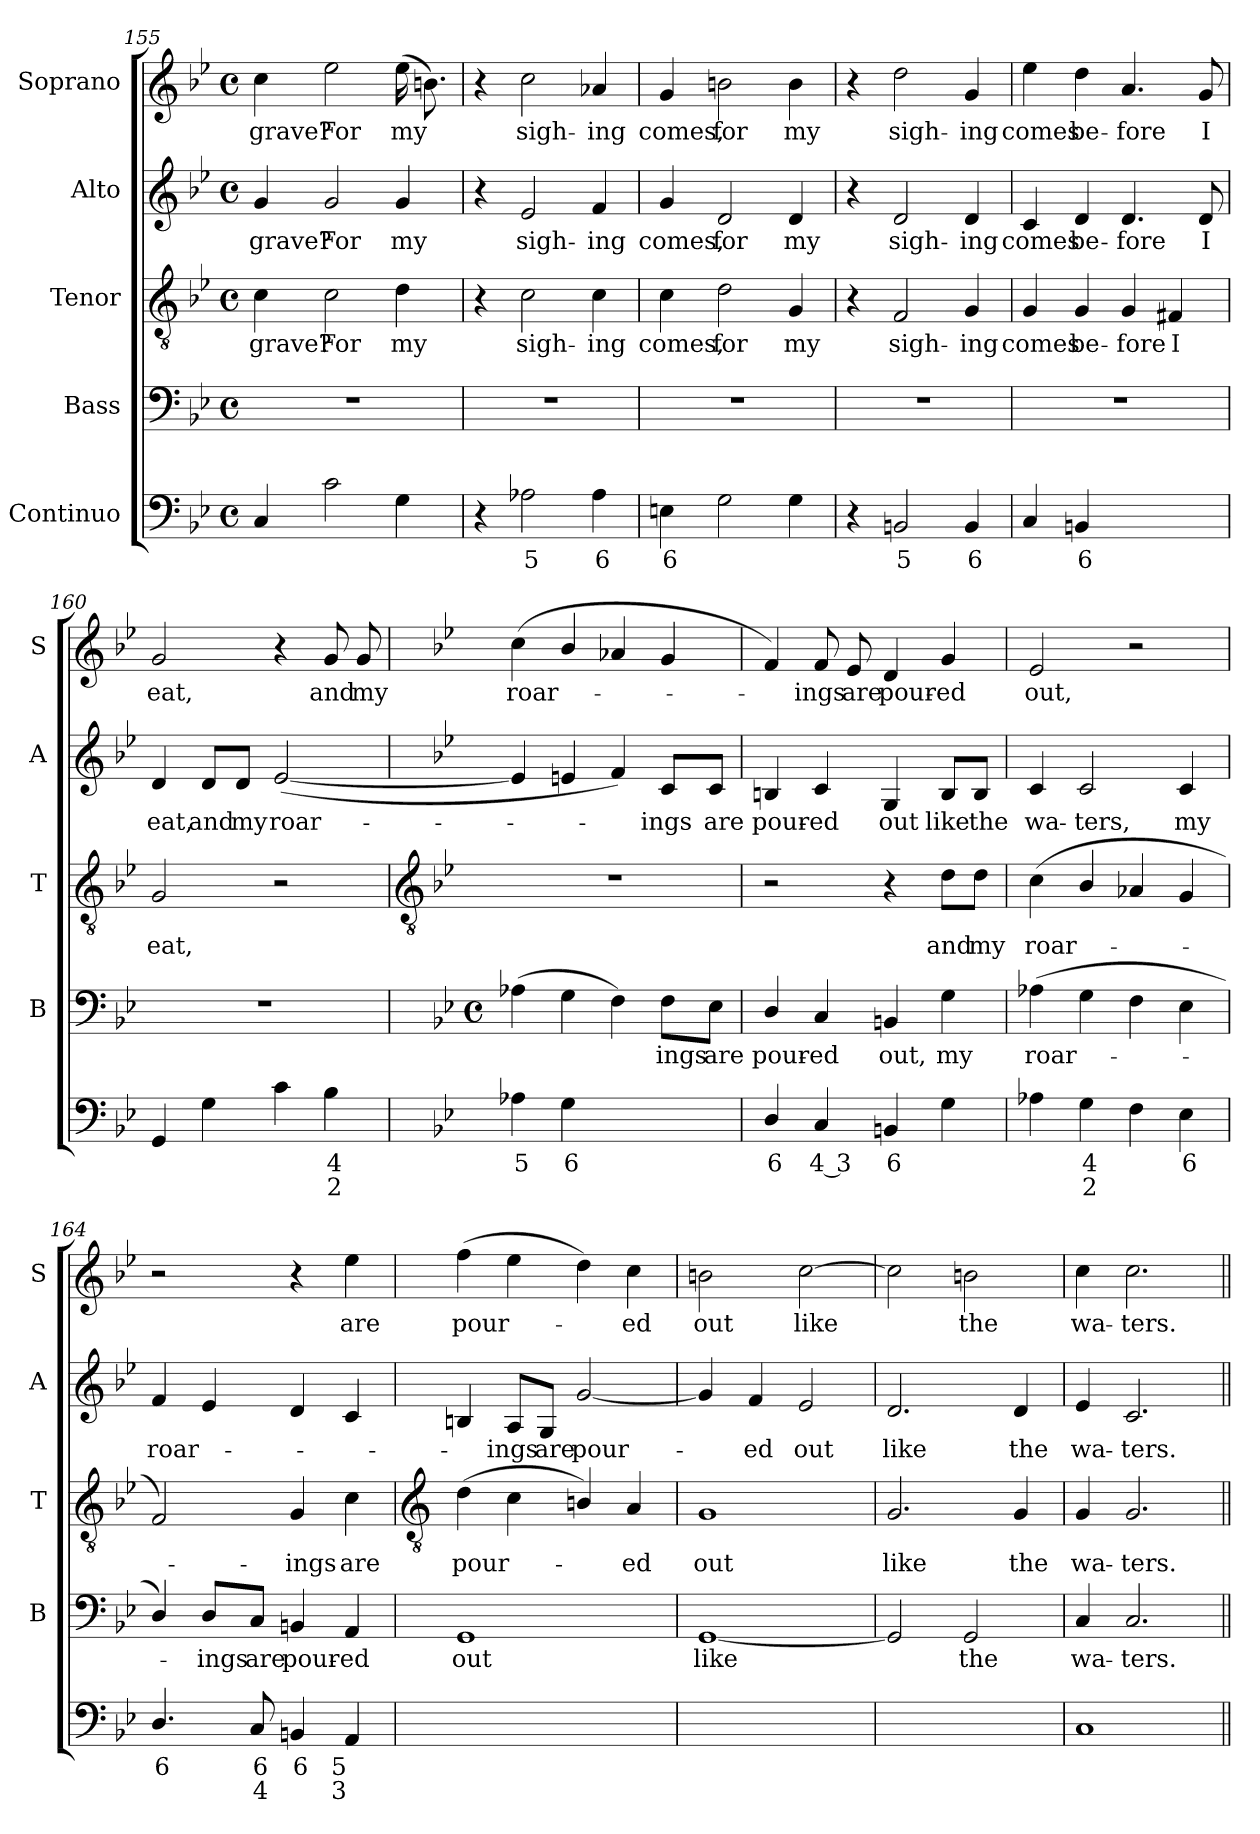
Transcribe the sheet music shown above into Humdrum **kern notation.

**kern	**text	**text	**kern	**text	**kern	**text	**kern	**text	**kern	**text
*part5	*part5	*part5	*part4	*part4	*part3	*part3	*part2	*part2	*part1	*part1
*staff5	*staff5	*staff5	*staff4	*staff4	*staff3	*staff3	*staff2	*staff2	*staff1	*staff1
*I"Continuo	*	*	*I"Bass	*	*I"Tenor	*	*I"Alto	*	*I"Soprano	*
*	*	*	*I'B	*	*I'T	*	*I'A	*	*I'S	*
!!LO:LB:g=z
*clefF4	*	*	*clefF4	*	*clefGv2	*	*clefG2	*	*clefG2	*
*k[b-e-]	*	*	*k[b-e-]	*	*k[b-e-]	*	*k[b-e-]	*	*k[b-e-]	*
*B-:	*	*	*B-:	*	*B-:	*	*B-:	*	*B-:	*
*M4/4	*	*	*M4/4	*	*M4/4	*	*M4/4	*	*M4/4	*
*met(c)	*	*	*met(c)	*	*met(c)	*	*met(c)	*	*met(c)	*
=155	=155	=155	=155	=155	=155	=155	=155	=155	=155	=155
!	!	!	!	!	!	!LO:LY:b	!	!LO:LY:b	!	!LO:LY:b
4C	.	.	1r	.	4c	grave?	4g	grave?	4cc	grave?
!	!	!	!	!	!	!LO:LY:b	!	!LO:LY:b	!	!LO:LY:b
2c	.	.	.	.	2c	For	2g	For	2ee-	For
!	!	!	!	!	!	!LO:LY:b	!	!LO:LY:b	!	!LO:LY:b
4G	.	.	.	.	4d	my	4g	my	(>16ee-LL	my
.	.	.	.	.	.	.	.	.	8.bnJ)	.
=156	=156	=156	=156	=156	=156	=156	=156	=156	=156	=156
4r	.	.	1r	.	4r	.	4r	.	4r	.
!	!LO:LY:b	!	!	!	!	!LO:LY:b	!	!LO:LY:b	!	!LO:LY:b
2A-X	5	.	.	.	2c	sigh-	2e-	sigh-	2cc	sigh-
!	!LO:LY:b	!	!	!	!	!LO:LY:b	!	!LO:LY:b	!	!LO:LY:b
4A-	6	.	.	.	4c	-ing	4f	-ing	4a-X	-ing
=157	=157	=157	=157	=157	=157	=157	=157	=157	=157	=157
!	!LO:LY:b	!	!	!	!	!LO:LY:b	!	!LO:LY:b	!	!LO:LY:b
4En	6	.	1r	.	4c	comes,	4g	comes,	4g	comes,
!	!	!	!	!	!	!LO:LY:b	!	!LO:LY:b	!	!LO:LY:b
2G	.	.	.	.	2d	for	2d	for	2bn	for
!	!	!	!	!	!	!LO:LY:b	!	!LO:LY:b	!	!LO:LY:b
4G	.	.	.	.	4G	my	4d	my	4b	my
=158	=158	=158	=158	=158	=158	=158	=158	=158	=158	=158
4r	.	.	1r	.	4r	.	4r	.	4r	.
!	!LO:LY:b	!	!	!	!	!LO:LY:b	!	!LO:LY:b	!	!LO:LY:b
2BBn	5	.	.	.	2F	sigh-	2d	sigh-	2dd	sigh-
!	!LO:LY:b	!	!	!	!	!LO:LY:b	!	!LO:LY:b	!	!LO:LY:b
4BB	6	.	.	.	4G	-ing	4d	-ing	4g	-ing
=159	=159	=159	=159	=159	=159	=159	=159	=159	=159	=159
!	!	!	!	!	!	!LO:LY:b	!	!LO:LY:b	!	!LO:LY:b
4C	.	.	1r	.	4G	comes	4c	comes	4ee-	comes
!	!LO:LY:b	!	!	!	!	!LO:LY:b	!	!LO:LY:b	!	!LO:LY:b
4BBn	6	.	.	.	4G	be-	4d	be-	4dd	be-
!	!LO:LY:b	!	!	!	!	!LO:LY:b	!	!LO:LY:b	!	!LO:LY:b
[4Dyy	4	.	.	.	4G	-fore	4.d	-fore	4.a	-fore
!	!LO:LY:b	!	!	!	!	!LO:LY:b	!	!	!	!
4Dyy]	3	.	.	.	4F#X	I	.	.	.	.
!	!	!	!	!	!	!	!	!LO:LY:b	!	!LO:LY:b
.	.	.	.	.	.	.	8d	I	8g	I
=160	=160	=160	=160	=160	=160	=160	=160	=160	=160	=160
!	!	!	!	!	!	!LO:LY:b	!	!LO:LY:b	!	!LO:LY:b
4GG	.	.	1r	.	2G	eat,	4d	eat,	2g	eat,
!	!	!	!	!	!	!	!	!LO:LY:b	!	!
4G	.	.	.	.	.	.	8d/L	and	.	.
!	!	!	!	!	!	!	!	!LO:LY:b	!	!
.	.	.	.	.	.	.	8d/J	my	.	.
!	!	!	!	!	!	!	!	!LO:LY:b	!	!
4c	.	.	.	.	2r	.	(<[2e-	roar-	4r	.
!	!LO:LY:b	!LO:LY:b	!	!	!	!	!	!	!	!LO:LY:b
4B-	4	2	.	.	.	.	.	.	8g	and
!	!	!	!	!	!	!	!	!	!	!LO:LY:b
.	.	.	.	.	.	.	.	.	8g	my
!!LO:LB:g=z
=161	=161	=161	=161	=161	=161	=161	=161	=161	=161	=161
*	*	*	*	*	*clefGv2	*	*	*	*	*
*	*	*	*k[b-e-]	*	*	*	*	*	*	*
*	*	*	*B-:	*	*	*	*	*	*	*
*	*	*	*M4/4	*	*	*	*	*	*	*
*	*	*	*met(c)	*	*	*	*	*	*	*
!	!LO:LY:b	!	!	!	!	!	!	!	!	!LO:LY:b
4A-X	5	.	(>4A-X	.	1r	.	4e-]	.	(<4cc	roar-
!	!LO:LY:b	!	!	!	!	!	!	!	!	!
4G	6	.	4G	.	.	.	4en	.	4b-/	.
[4Fyy	.	.	4F)	.	.	.	4f)	.	4a-X	.
!	!LO:LY:b	!LO:LY:b	!	!LO:LY:b	!	!	!	!LO:LY:b	!	!
8F\Lyy]	5	2	8F\L	ings	.	.	8c/L	ings	4g	.
!	!LO:LY:b	!	!	!LO:LY:b	!	!	!	!LO:LY:b	!	!
8E-\J	6	.	8E-\J	are	.	.	8c/J	are	.	.
=162	=162	=162	=162	=162	=162	=162	=162	=162	=162	=162
!	!LO:LY:b	!	!	!LO:LY:b	!	!	!	!LO:LY:b	!	!
4D/	6	.	4D/	pour-	2r	.	4Bn	pour-	4f)	.
!	!LO:LY:b	!	!	!LO:LY:b	!	!	!	!LO:LY:b	!	!LO:LY:b
4C	4 3	.	4C	-ed	.	.	4c	-ed	8f	ings
!	!	!	!	!	!	!	!	!	!	!LO:LY:b
.	.	.	.	.	.	.	.	.	8e-	are
!	!LO:LY:b	!	!	!LO:LY:b	!	!	!	!LO:LY:b	!	!LO:LY:b
4BBn	6	.	4BBn	out,	4r	.	4G	out	4d	pour-
!	!	!	!	!LO:LY:b	!	!LO:LY:b	!	!LO:LY:b	!	!LO:LY:b
4G	.	.	4G	my	8d\L	and	8B/L	like	4g	-ed
!	!	!	!	!	!	!LO:LY:b	!	!LO:LY:b	!	!
.	.	.	.	.	8d\J	my	8B/J	the	.	.
=163	=163	=163	=163	=163	=163	=163	=163	=163	=163	=163
!	!	!	!	!LO:LY:b	!	!LO:LY:b	!	!LO:LY:b	!	!LO:LY:b
4A-X	.	.	(>4A-X	roar-	(<4c	roar-	4c	wa-	2e-	out,
!	!LO:LY:b	!LO:LY:b	!	!	!	!	!	!LO:LY:b	!	!
4G	4	2	4G	.	4B-/	.	2c	-ters,	.	.
4F	.	.	4F	.	4A-X	.	.	.	2r	.
!	!LO:LY:b	!	!	!	!	!	!	!LO:LY:b	!	!
4E-	6	.	4E-	.	4G	.	4c	my	.	.
=164	=164	=164	=164	=164	=164	=164	=164	=164	=164	=164
!	!LO:LY:b	!	!	!	!	!	!	!LO:LY:b	!	!
4.D/	6	.	4D/)	.	2F)	.	4f	roar-	2r	.
!	!	!	!	!LO:LY:b	!	!	!	!	!	!
.	.	.	8D/L	ings	.	.	4e-	.	.	.
!	!LO:LY:b	!LO:LY:b	!	!LO:LY:b	!	!	!	!	!	!
8C	6	4	8C/J	are	.	.	.	.	.	.
!	!LO:LY:b	!	!	!LO:LY:b	!	!LO:LY:b	!	!	!	!
4BBn	6	.	4BBn	pour-	4G	ings	4d	.	4r	.
!	!LO:LY:b	!LO:LY:b	!	!LO:LY:b	!	!LO:LY:b	!	!	!	!LO:LY:b
4AA	5	3	4AA	-ed	4c	are	4c	.	4ee-	are
!!LO:LB:g=z
=165	=165	=165	=165	=165	=165	=165	=165	=165	=165	=165
*	*	*	*	*	*clefGv2	*	*	*	*	*
!	!LO:LY:b	!LO:LY:b	!	!LO:LY:b	!	!LO:LY:b	!	!	!	!LO:LY:b
(>[4GG\yy	7	3	1GG	out	(>4d	pour-	4Bn	.	(>4ff	pour-
!	!LO:LY:b	!LO:LY:b	!	!	!	!	!	!LO:LY:b	!	!
4GG\yy_	6	4	.	.	4c	.	8A/L	ings	4ee-	.
!	!	!	!	!	!	!	!	!LO:LY:b	!	!
.	.	.	.	.	.	.	8G/J	are	.	.
!	!LO:LY:b	!LO:LY:b	!	!	!	!	!	!LO:LY:b	!	!
4GG\yy_	5	3	.	.	4Bn/)	.	[2g	pour-	4dd)	.
!	!LO:LY:b	!LO:LY:b	!	!	!	!LO:LY:b	!	!	!	!LO:LY:b
4GG\yy_	4	2	.	.	4A	ed	.	.	4cc	ed
=166	=166	=166	=166	=166	=166	=166	=166	=166	=166	=166
!	!LO:LY:b	!LO:LY:b	!	!LO:LY:b	!	!LO:LY:b	!	!	!	!LO:LY:b
(>2GG\yy_)	5	3	[1GG	like	1G	out	4g]	.	2bn	out
!	!	!	!	!	!	!	!	!LO:LY:b	!	!
.	.	.	.	.	.	.	4f	ed	.	.
!	!LO:LY:b	!LO:LY:b	!	!	!	!	!	!LO:LY:b	!	!LO:LY:b
2GG\yy_	6	4	.	.	.	.	2e-	out	[2cc	like
=167	=167	=167	=167	=167	=167	=167	=167	=167	=167	=167
!	!LO:LY:b	!LO:LY:b	!	!	!	!LO:LY:b	!	!LO:LY:b	!	!
2GG\yy_)	5	4	2GG]	.	2.G	like	2.d	like	2cc]	.
!	!LO:LY:b	!	!	!LO:LY:b	!	!	!	!	!	!LO:LY:b
2GGyy]	3	.	2GG	the	.	.	.	.	2bn	the
!	!	!	!	!	!	!LO:LY:b	!	!LO:LY:b	!	!
.	.	.	.	.	4G	the	4d	the	.	.
=168	=168	=168	=168	=168	=168	=168	=168	=168	=168	=168
!	!	!	!	!LO:LY:b	!	!LO:LY:b	!	!LO:LY:b	!	!LO:LY:b
1C	.	.	4C	wa-	4G	wa-	4e-	wa-	4cc	wa-
!	!	!	!	!LO:LY:b	!	!LO:LY:b	!	!LO:LY:b	!	!LO:LY:b
.	.	.	2.C	-ters.	2.G	-ters.	2.c	-ters.	2.cc	-ters.
=||	=||	=||	=||	=||	=||	=||	=||	=||	=||	=||
*-	*-	*-	*-	*-	*-	*-	*-	*-	*-	*-
